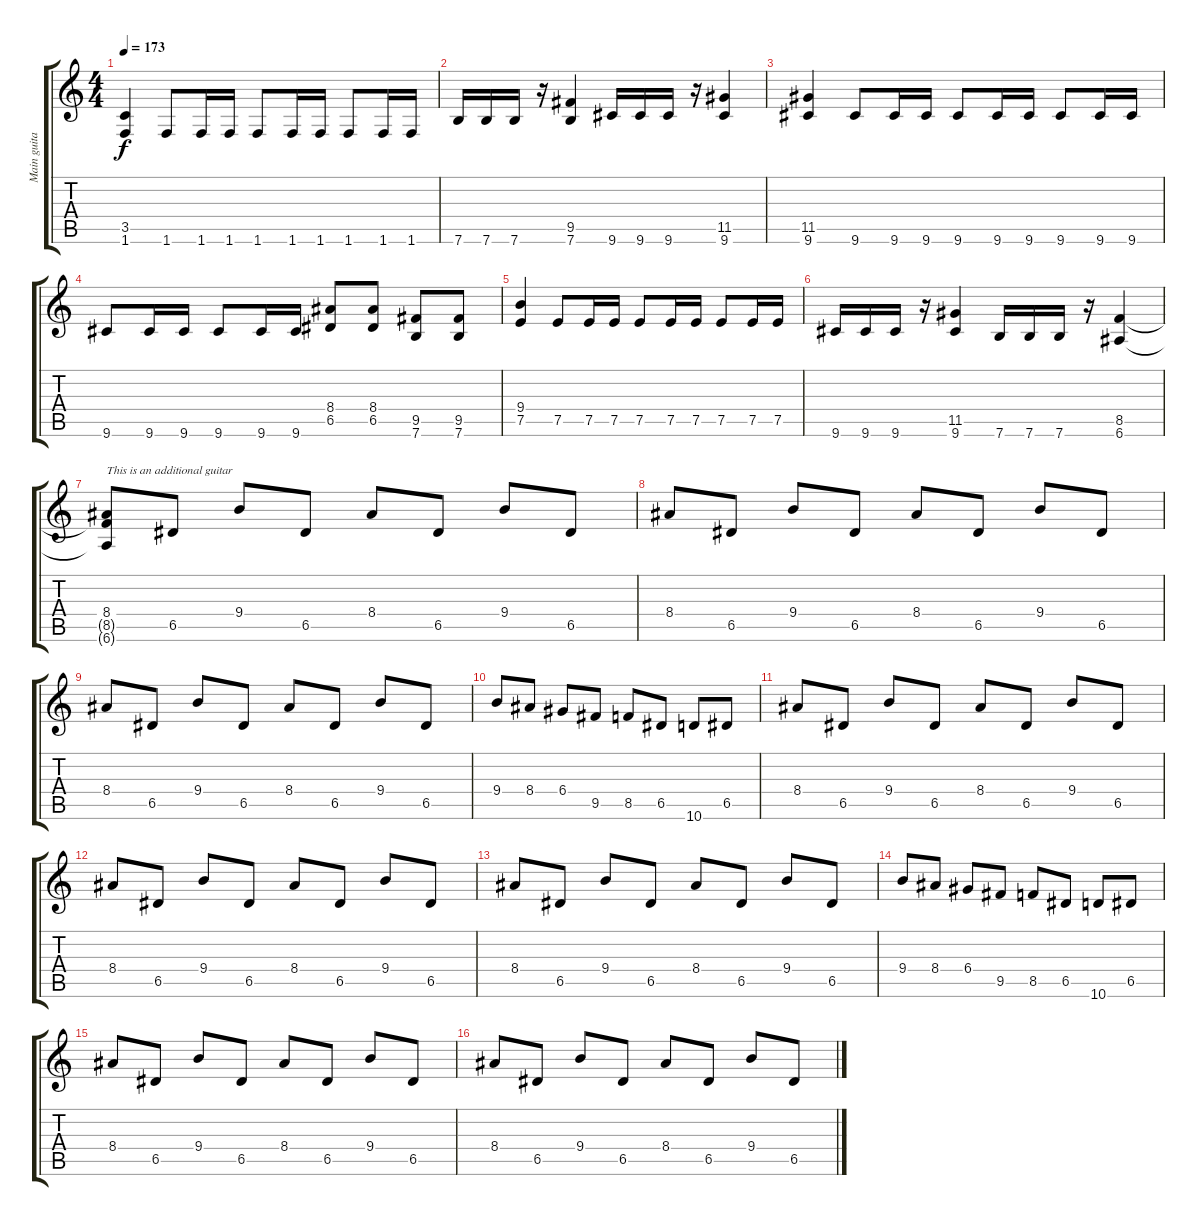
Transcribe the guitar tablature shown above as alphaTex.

\track ("Main guitar" "Main guita") {instrument distortionguitar}
\staff {score tabs}
\tuning (E4 B3 G3 D3 A2 E2) {hide}
\ts (4 4)
\tempo 173
\clef g2
\ks c
(3.5 1.6).4{dy f} 1.6.8 1.6.16 1.6.16 1.6.8 1.6.16 1.6.16 1.6.8 1.6.16 1.6.16 |
7.6.16 7.6.16 7.6.16 r.16 (9.5 7.6).4 9.6.16 9.6.16 9.6.16 r.16 (11.5 9.6).4 |
(11.5 9.6).4 9.6.8 9.6.16 9.6.16 9.6.8 9.6.16 9.6.16 9.6.8 9.6.16 9.6.16 |
9.6.8 9.6.16 9.6.16 9.6.8 9.6.16 9.6.16 (8.4 6.5).8 (8.4 6.5).8 (9.5 7.6).8 (9.5 7.6).8 |
(9.4 7.5).4 7.5.8 7.5.16 7.5.16 7.5.8 7.5.16 7.5.16 7.5.8 7.5.16 7.5.16 |
9.6.16 9.6.16 9.6.16 r.16 (11.5 9.6).4 7.6.16 7.6.16 7.6.16 r.16 (8.5 6.6).4 |
(8.4 8.5{t} 6.6{t}).8{txt "This is an additional guitar" volume 14 balance 14 instrument distortionguitar} 6.5.8 9.4.8 6.5.8 8.4.8 6.5.8 9.4.8 6.5.8 |
8.4.8{volume 14 balance 14 instrument distortionguitar} 6.5.8 9.4.8 6.5.8 8.4.8 6.5.8 9.4.8 6.5.8 |
8.4.8{volume 14 balance 14 instrument distortionguitar} 6.5.8 9.4.8 6.5.8 8.4.8 6.5.8 9.4.8 6.5.8 |
9.4.8 8.4.8 6.4.8 9.5.8 8.5.8 6.5.8 10.6.8 6.5.8 |
8.4.8{volume 14 balance 14 instrument distortionguitar} 6.5.8 9.4.8 6.5.8 8.4.8 6.5.8 9.4.8 6.5.8 |
8.4.8{volume 14 balance 14 instrument distortionguitar} 6.5.8 9.4.8 6.5.8 8.4.8 6.5.8 9.4.8 6.5.8 |
8.4.8{volume 14 balance 14 instrument distortionguitar} 6.5.8 9.4.8 6.5.8 8.4.8 6.5.8 9.4.8 6.5.8 |
9.4.8 8.4.8 6.4.8 9.5.8 8.5.8 6.5.8 10.6.8 6.5.8 |
8.4.8{volume 14 balance 14 instrument distortionguitar} 6.5.8 9.4.8 6.5.8 8.4.8 6.5.8 9.4.8 6.5.8 |
8.4.8{volume 14 balance 14 instrument distortionguitar} 6.5.8 9.4.8 6.5.8 8.4.8 6.5.8 9.4.8 6.5.8
